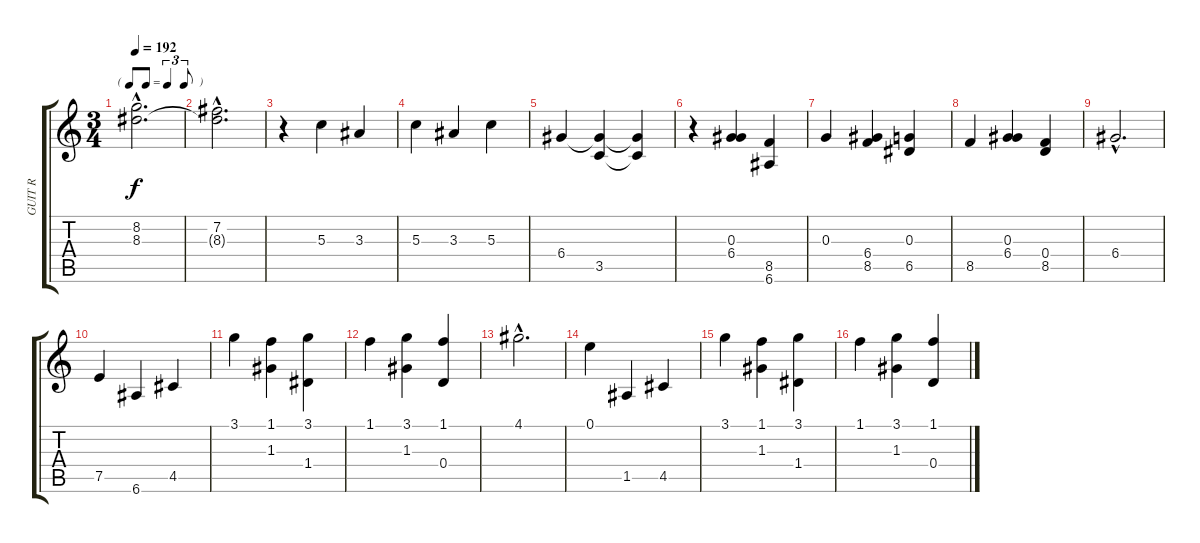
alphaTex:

\track ("GUIT R" "GUIT R") {instrument acousticguitarnylon}
\staff {score tabs}
\tuning (E4 B3 G3 D3 A2 E2) {hide}
\ts (3 4)
\tf triplet8th
\tempo 192
\clef g2
\ks c
(8.2{hac} 8.3{hac}).2{d dy f} |
(7.2{hac} 8.3{hac t}).2{d} |
r.4 5.3.4 3.3.4 |
5.3.4 3.3.4 5.3.4 |
6.4.4 (6.4{t} 3.5).4 (6.4{t} 3.5{t}).4 |
r.4 (0.3 6.4).4 (8.5 6.6).4 |
0.3.4 (6.4 8.5).4 (0.3 6.5).4 |
8.5.4 (0.3 6.4).4 (0.4 8.5).4 |
6.4{hac}.2{d} |
7.5.4 6.6.4 4.5.4 |
3.1.4 (1.1 1.3).4 (3.1 1.4).4 |
1.1.4 (3.1 1.3).4 (1.1 0.4).4 |
4.1{hac}.2{d} |
0.1.4 1.5.4 4.5.4 |
3.1.4 (1.1 1.3).4 (3.1 1.4).4 |
1.1.4 (3.1 1.3).4 (1.1 0.4).4
